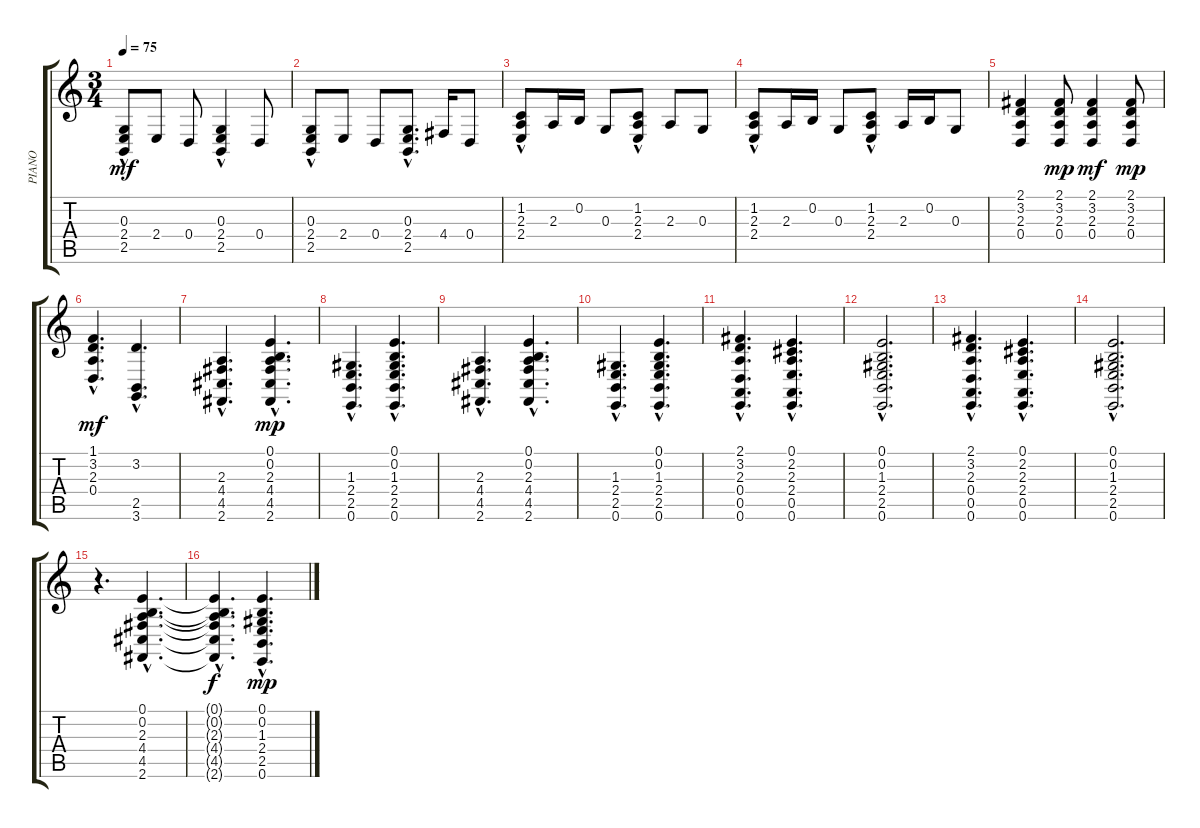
\track ("PIANO" "PIANO") {instrument acousticgrandpiano}
\staff {score tabs}
\tuning (E4 B3 G3 D3 A2 E2) {hide}
\ts (3 4)
\tempo 75
\clef g2
\ks c
(0.3{hac} 2.4 2.5{hac}).8{dy mf} 2.4.8 0.4.8 (0.3{hac} 2.4 2.5{hac}).4 0.4.8 |
(0.3{hac} 2.4 2.5{hac}).8 2.4.8 0.4.8 (0.3{hac} 2.4{hac} 2.5).8{d} 4.4.16 0.4.8 |
(1.2{hac} 2.3 2.4{hac}).8 2.3.16 0.2.16 0.3.8 (1.2{hac} 2.3 2.4{hac}).8 2.3.8 0.3.8 |
(1.2{hac} 2.3 2.4{hac}).8 2.3.16 0.2.16 0.3.8 (1.2{hac} 2.3 2.4{hac}).8 2.3.16 0.2.16 0.3.8 |
(2.1 3.2 2.3 0.4).4 (2.1 3.2 2.3 0.4).8{dy mp} (2.1 3.2 2.3 0.4).4{dy mf} (2.1 3.2 2.3 0.4).8{dy mp} |
(1.1{hac} 3.2{hac} 2.3{hac} 0.4{hac}).4{d dy mf} (3.2{hac} 2.5{hac} 3.6{hac}).4{d} |
(2.3{hac} 4.4{hac} 4.5{hac} 2.6{hac}).4{d} (0.1{hac} 0.2{hac} 2.3{hac} 4.4{hac} 4.5{hac} 2.6{hac}).4{d dy mp instrument electricguitarclean} |
(1.3{hac} 2.4{hac} 2.5{hac} 0.6{hac}).4{d} (0.1{hac} 0.2{hac} 1.3{hac} 2.4{hac} 2.5{hac} 0.6{hac}).4{d} |
(2.3{hac} 4.4{hac} 4.5{hac} 2.6{hac}).4{d} (0.1{hac} 0.2{hac} 2.3{hac} 4.4{hac} 4.5{hac} 2.6{hac}).4{d} |
(1.3{hac} 2.4{hac} 2.5{hac} 0.6{hac}).4{d} (0.1{hac} 0.2{hac} 1.3{hac} 2.4{hac} 2.5{hac} 0.6{hac}).4{d} |
(2.1{hac} 3.2{hac} 2.3{hac} 0.4{hac} 0.5{hac} 0.6{hac}).4{d} (0.1{hac} 2.2{hac} 2.3{hac} 2.4{hac} 0.5{hac} 0.6{hac}).4{d} |
(0.1{hac} 0.2{hac} 1.3{hac} 2.4{hac} 2.5{hac} 0.6{hac}).2{d} |
(2.1{hac} 3.2{hac} 2.3{hac} 0.4{hac} 0.5{hac} 0.6{hac}).4{d} (0.1{hac} 2.2{hac} 2.3{hac} 2.4{hac} 0.5{hac} 0.6{hac}).4{d} |
(0.1{hac} 0.2{hac} 1.3{hac} 2.4{hac} 2.5{hac} 0.6{hac}).2{d} |
r.4{d} (0.1{hac} 0.2{hac} 2.3{hac} 4.4{hac} 4.5{hac} 2.6{hac}).4{d instrument electricguitarclean} |
(0.1{hac t} 0.2{hac t} 2.3{hac t} 4.4{hac t} 4.5{hac t} 2.6{hac t}).4{d dy f} (0.1{hac} 0.2{hac} 1.3{hac} 2.4{hac} 2.5{hac} 0.6{hac}).4{d dy mp}
